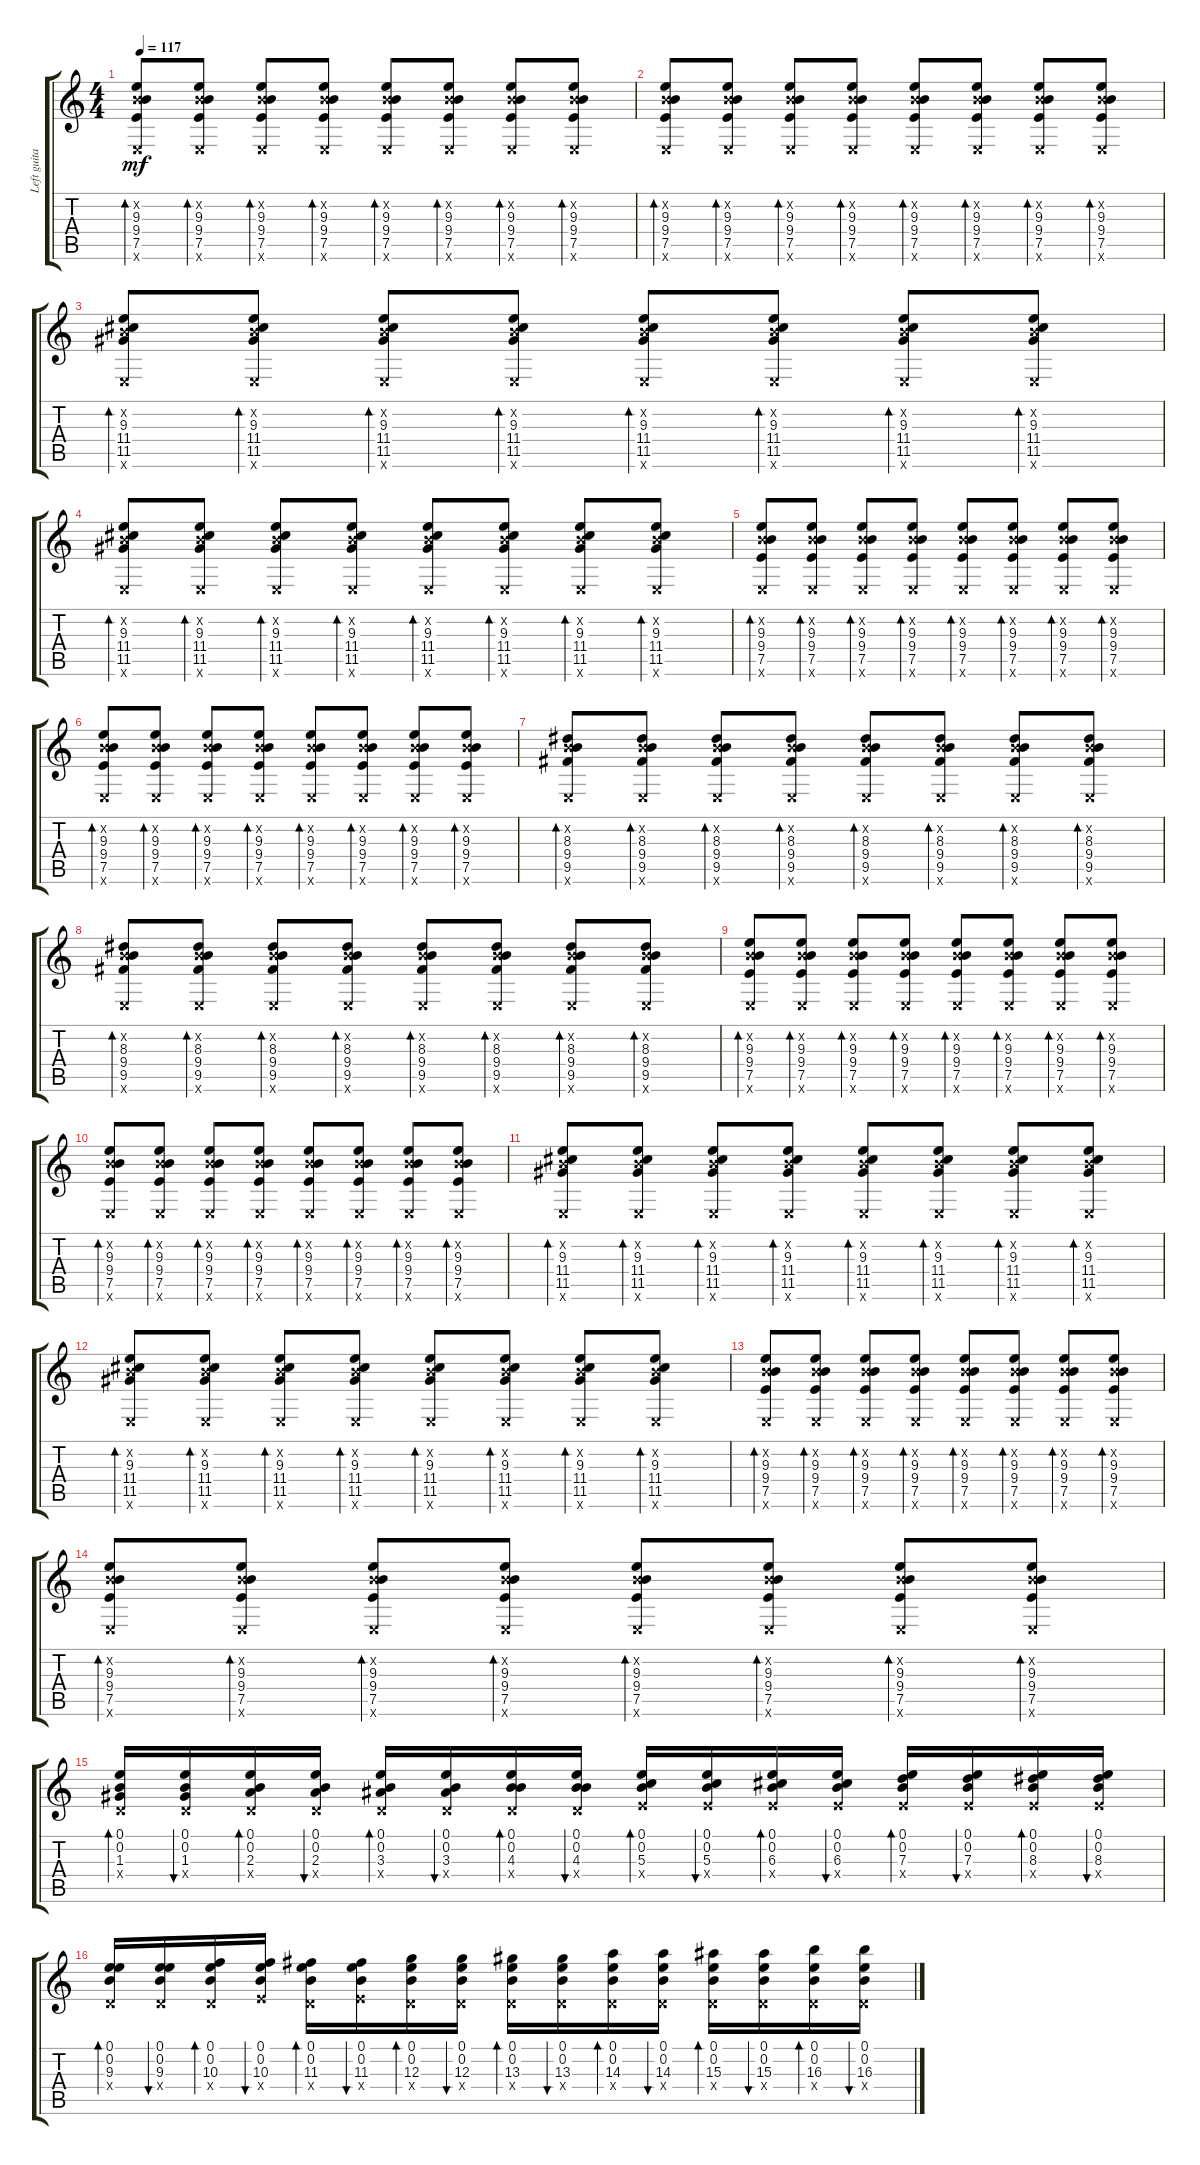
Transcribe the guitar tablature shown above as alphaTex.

\track ("Left guitar" "Left guita") {instrument overdrivenguitar}
\staff {score tabs}
\tuning (E4 B3 G3 D3 A2 E2) {hide}
\ts (4 4)
\tempo 117
\clef g2
\ks c
(0.2{x} 9.3 9.4 7.5 0.6{x}).8{bd 30 dy mf} (0.2{x} 9.3 9.4 7.5 0.6{x}).8{bd 30} (0.2{x} 9.3 9.4 7.5 0.6{x}).8{bd 30} (0.2{x} 9.3 9.4 7.5 0.6{x}).8{bd 30} (0.2{x} 9.3 9.4 7.5 0.6{x}).8{bd 30} (0.2{x} 9.3 9.4 7.5 0.6{x}).8{bd 30} (0.2{x} 9.3 9.4 7.5 0.6{x}).8{bd 30} (0.2{x} 9.3 9.4 7.5 0.6{x}).8{bd 30} |
(0.2{x} 9.3 9.4 7.5 0.6{x}).8{bd 30} (0.2{x} 9.3 9.4 7.5 0.6{x}).8{bd 30} (0.2{x} 9.3 9.4 7.5 0.6{x}).8{bd 30} (0.2{x} 9.3 9.4 7.5 0.6{x}).8{bd 30} (0.2{x} 9.3 9.4 7.5 0.6{x}).8{bd 30} (0.2{x} 9.3 9.4 7.5 0.6{x}).8{bd 30} (0.2{x} 9.3 9.4 7.5 0.6{x}).8{bd 30} (0.2{x} 9.3 9.4 7.5 0.6{x}).8{bd 30} |
(0.2{x} 9.3 11.4 11.5 0.6{x}).8{bd 30} (0.2{x} 9.3 11.4 11.5 0.6{x}).8{bd 30} (0.2{x} 9.3 11.4 11.5 0.6{x}).8{bd 30} (0.2{x} 9.3 11.4 11.5 0.6{x}).8{bd 30} (0.2{x} 9.3 11.4 11.5 0.6{x}).8{bd 30} (0.2{x} 9.3 11.4 11.5 0.6{x}).8{bd 30} (0.2{x} 9.3 11.4 11.5 0.6{x}).8{bd 30} (0.2{x} 9.3 11.4 11.5 0.6{x}).8{bd 30} |
(0.2{x} 9.3 11.4 11.5 0.6{x}).8{bd 30} (0.2{x} 9.3 11.4 11.5 0.6{x}).8{bd 30} (0.2{x} 9.3 11.4 11.5 0.6{x}).8{bd 30} (0.2{x} 9.3 11.4 11.5 0.6{x}).8{bd 30} (0.2{x} 9.3 11.4 11.5 0.6{x}).8{bd 30} (0.2{x} 9.3 11.4 11.5 0.6{x}).8{bd 30} (0.2{x} 9.3 11.4 11.5 0.6{x}).8{bd 30} (0.2{x} 9.3 11.4 11.5 0.6{x}).8{bd 30} |
(0.2{x} 9.3 9.4 7.5 0.6{x}).8{bd 30} (0.2{x} 9.3 9.4 7.5 0.6{x}).8{bd 30} (0.2{x} 9.3 9.4 7.5 0.6{x}).8{bd 30} (0.2{x} 9.3 9.4 7.5 0.6{x}).8{bd 30} (0.2{x} 9.3 9.4 7.5 0.6{x}).8{bd 30} (0.2{x} 9.3 9.4 7.5 0.6{x}).8{bd 30} (0.2{x} 9.3 9.4 7.5 0.6{x}).8{bd 30} (0.2{x} 9.3 9.4 7.5 0.6{x}).8{bd 30} |
(0.2{x} 9.3 9.4 7.5 0.6{x}).8{bd 30} (0.2{x} 9.3 9.4 7.5 0.6{x}).8{bd 30} (0.2{x} 9.3 9.4 7.5 0.6{x}).8{bd 30} (0.2{x} 9.3 9.4 7.5 0.6{x}).8{bd 30} (0.2{x} 9.3 9.4 7.5 0.6{x}).8{bd 30} (0.2{x} 9.3 9.4 7.5 0.6{x}).8{bd 30} (0.2{x} 9.3 9.4 7.5 0.6{x}).8{bd 30} (0.2{x} 9.3 9.4 7.5 0.6{x}).8{bd 30} |
(0.2{x} 8.3 9.4 9.5 0.6{x}).8{bd 30} (0.2{x} 8.3 9.4 9.5 0.6{x}).8{bd 30} (0.2{x} 8.3 9.4 9.5 0.6{x}).8{bd 30} (0.2{x} 8.3 9.4 9.5 0.6{x}).8{bd 30} (0.2{x} 8.3 9.4 9.5 0.6{x}).8{bd 30} (0.2{x} 8.3 9.4 9.5 0.6{x}).8{bd 30} (0.2{x} 8.3 9.4 9.5 0.6{x}).8{bd 30} (0.2{x} 8.3 9.4 9.5 0.6{x}).8{bd 30} |
(0.2{x} 8.3 9.4 9.5 0.6{x}).8{bd 30} (0.2{x} 8.3 9.4 9.5 0.6{x}).8{bd 30} (0.2{x} 8.3 9.4 9.5 0.6{x}).8{bd 30} (0.2{x} 8.3 9.4 9.5 0.6{x}).8{bd 30} (0.2{x} 8.3 9.4 9.5 0.6{x}).8{bd 30} (0.2{x} 8.3 9.4 9.5 0.6{x}).8{bd 30} (0.2{x} 8.3 9.4 9.5 0.6{x}).8{bd 30} (0.2{x} 8.3 9.4 9.5 0.6{x}).8{bd 30} |
(0.2{x} 9.3 9.4 7.5 0.6{x}).8{bd 30} (0.2{x} 9.3 9.4 7.5 0.6{x}).8{bd 30} (0.2{x} 9.3 9.4 7.5 0.6{x}).8{bd 30} (0.2{x} 9.3 9.4 7.5 0.6{x}).8{bd 30} (0.2{x} 9.3 9.4 7.5 0.6{x}).8{bd 30} (0.2{x} 9.3 9.4 7.5 0.6{x}).8{bd 30} (0.2{x} 9.3 9.4 7.5 0.6{x}).8{bd 30} (0.2{x} 9.3 9.4 7.5 0.6{x}).8{bd 30} |
(0.2{x} 9.3 9.4 7.5 0.6{x}).8{bd 30} (0.2{x} 9.3 9.4 7.5 0.6{x}).8{bd 30} (0.2{x} 9.3 9.4 7.5 0.6{x}).8{bd 30} (0.2{x} 9.3 9.4 7.5 0.6{x}).8{bd 30} (0.2{x} 9.3 9.4 7.5 0.6{x}).8{bd 30} (0.2{x} 9.3 9.4 7.5 0.6{x}).8{bd 30} (0.2{x} 9.3 9.4 7.5 0.6{x}).8{bd 30} (0.2{x} 9.3 9.4 7.5 0.6{x}).8{bd 30} |
(0.2{x} 9.3 11.4 11.5 0.6{x}).8{bd 30} (0.2{x} 9.3 11.4 11.5 0.6{x}).8{bd 30} (0.2{x} 9.3 11.4 11.5 0.6{x}).8{bd 30} (0.2{x} 9.3 11.4 11.5 0.6{x}).8{bd 30} (0.2{x} 9.3 11.4 11.5 0.6{x}).8{bd 30} (0.2{x} 9.3 11.4 11.5 0.6{x}).8{bd 30} (0.2{x} 9.3 11.4 11.5 0.6{x}).8{bd 30} (0.2{x} 9.3 11.4 11.5 0.6{x}).8{bd 30} |
(0.2{x} 9.3 11.4 11.5 0.6{x}).8{bd 30} (0.2{x} 9.3 11.4 11.5 0.6{x}).8{bd 30} (0.2{x} 9.3 11.4 11.5 0.6{x}).8{bd 30} (0.2{x} 9.3 11.4 11.5 0.6{x}).8{bd 30} (0.2{x} 9.3 11.4 11.5 0.6{x}).8{bd 30} (0.2{x} 9.3 11.4 11.5 0.6{x}).8{bd 30} (0.2{x} 9.3 11.4 11.5 0.6{x}).8{bd 30} (0.2{x} 9.3 11.4 11.5 0.6{x}).8{bd 30} |
(0.2{x} 9.3 9.4 7.5 0.6{x}).8{bd 30} (0.2{x} 9.3 9.4 7.5 0.6{x}).8{bd 30} (0.2{x} 9.3 9.4 7.5 0.6{x}).8{bd 30} (0.2{x} 9.3 9.4 7.5 0.6{x}).8{bd 30} (0.2{x} 9.3 9.4 7.5 0.6{x}).8{bd 30} (0.2{x} 9.3 9.4 7.5 0.6{x}).8{bd 30} (0.2{x} 9.3 9.4 7.5 0.6{x}).8{bd 30} (0.2{x} 9.3 9.4 7.5 0.6{x}).8{bd 30} |
(0.2{x} 9.3 9.4 7.5 0.6{x}).8{bd 30} (0.2{x} 9.3 9.4 7.5 0.6{x}).8{bd 30} (0.2{x} 9.3 9.4 7.5 0.6{x}).8{bd 30} (0.2{x} 9.3 9.4 7.5 0.6{x}).8{bd 30} (0.2{x} 9.3 9.4 7.5 0.6{x}).8{bd 30} (0.2{x} 9.3 9.4 7.5 0.6{x}).8{bd 30} (0.2{x} 9.3 9.4 7.5 0.6{x}).8{bd 30} (0.2{x} 9.3 9.4 7.5 0.6{x}).8{bd 30} |
(0.1 0.2 1.3 0.4{x}).16{bd 60} (0.1 0.2 1.3 0.4{x}).16{bu 60} (0.1 0.2 2.3 0.4{x}).16{bd 60} (0.1 0.2 2.3 0.4{x}).16{bu 60} (0.1 0.2 3.3 0.4{x}).16{bd 60} (0.1 0.2 3.3 0.4{x}).16{bu 60} (0.1 0.2 4.3 0.4{x}).16{bd 60} (0.1 0.2 4.3 0.4{x}).16{bu 60} (0.1 0.2 5.3 2.4{x}).16{bd 60} (0.1 0.2 5.3 2.4{x}).16{bu 60} (0.1 0.2 6.3 2.4{x}).16{bd 60} (0.1 0.2 6.3 2.4{x}).16{bu 60} (0.1 0.2 7.3 2.4{x}).16{bd 60} (0.1 0.2 7.3 2.4{x}).16{bu 60} (0.1 0.2 8.3 2.4{x}).16{bd 60} (0.1 0.2 8.3 2.4{x}).16{bu 60} |
(0.1 0.2 9.3 0.4{x}).16{bd 60} (0.1 0.2 9.3 0.4{x}).16{bu 30} (0.1 0.2 10.3 0.4{x}).16{bd 30} (0.1 0.2 10.3 2.4{x}).16{bu 30} (0.1 0.2 11.3 0.4{x}).16{bd 30} (0.1 0.2 11.3 2.4{x}).16{bu 30} (0.1 0.2 12.3 0.4{x}).16{bd 30} (0.1 0.2 12.3 0.4{x}).16{bu 30} (0.1 0.2 13.3 0.4{x}).16{bd 30} (0.1 0.2 13.3 0.4{x}).16{bu 30} (0.1 0.2 14.3 0.4{x}).16{bd 30} (0.1 0.2 14.3 0.4{x}).16{bu 30} (0.1 0.2 15.3 0.4{x}).16{bd 30} (0.1 0.2 15.3 0.4{x}).16{bu 30} (0.1 0.2 16.3 0.4{x}).16{bd 30} (0.1 0.2 16.3 0.4{x}).16{bu 30}
